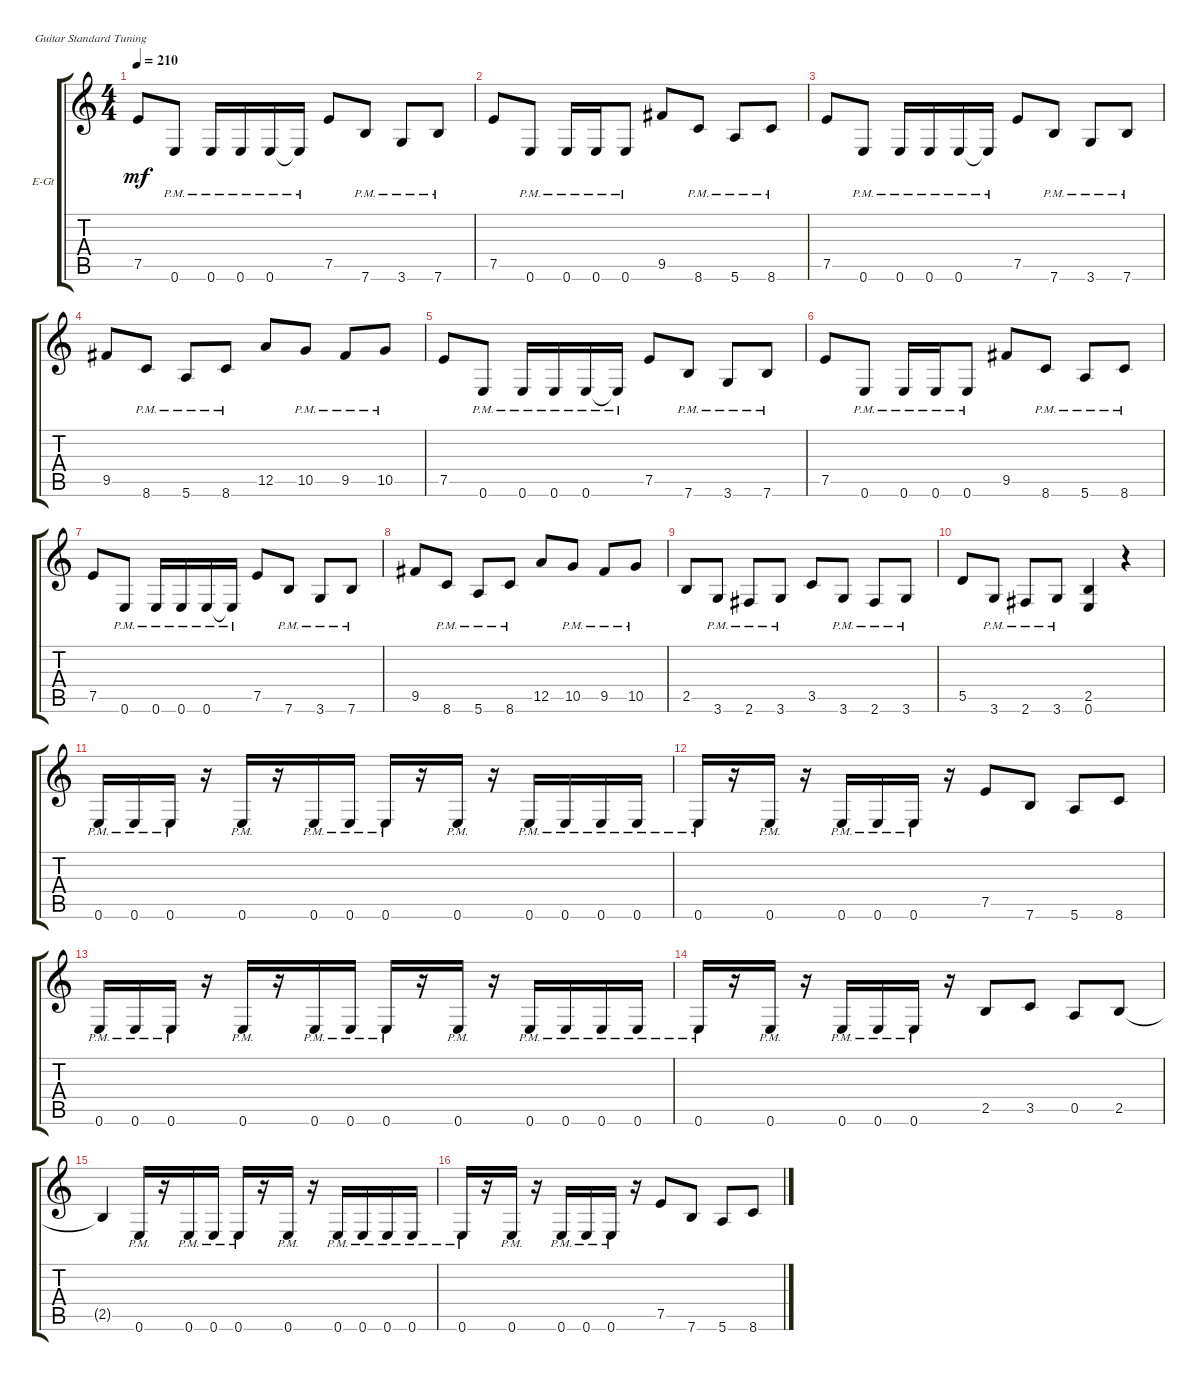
\bracketExtendMode groupsimilarinstruments
\firstSystemTrackNameOrientation horizontal
\otherSystemsTrackNameOrientation horizontal
\track ("right" "E-Gt") {instrument distortionguitar}
\staff {score tabs}
\tuning (E4 B3 G3 D3 A2 E2)
\ts (4 4)
\tempo 210
\clef g2
\ks c
7.5.8{dy mf} 0.6{pm}.8 0.6{pm}.16 0.6{pm}.16 0.6{pm}.16 0.6{pm t}.16 7.5.8 7.6{pm}.8 3.6{pm}.8 7.6{pm}.8 |
7.5.8 0.6{pm}.8 0.6{pm}.16 0.6{pm}.16 0.6{pm}.8 9.5.8 8.6{pm}.8 5.6{pm}.8 8.6{pm}.8 |
7.5.8 0.6{pm}.8 0.6{pm}.16 0.6{pm}.16 0.6{pm}.16 0.6{pm t}.16 7.5.8 7.6{pm}.8 3.6{pm}.8 7.6{pm}.8 |
9.5.8 8.6{pm}.8 5.6{pm}.8 8.6{pm}.8 12.5.8 10.5{pm}.8 9.5{pm}.8 10.5{pm}.8 |
7.5.8 0.6{pm}.8 0.6{pm}.16 0.6{pm}.16 0.6{pm}.16 0.6{pm t}.16 7.5.8 7.6{pm}.8 3.6{pm}.8 7.6{pm}.8 |
7.5.8 0.6{pm}.8 0.6{pm}.16 0.6{pm}.16 0.6{pm}.8 9.5.8 8.6{pm}.8 5.6{pm}.8 8.6{pm}.8 |
7.5.8 0.6{pm}.8 0.6{pm}.16 0.6{pm}.16 0.6{pm}.16 0.6{pm t}.16 7.5.8 7.6{pm}.8 3.6{pm}.8 7.6{pm}.8 |
9.5.8 8.6{pm}.8 5.6{pm}.8 8.6{pm}.8 12.5.8 10.5{pm}.8 9.5{pm}.8 10.5{pm}.8 |
2.5.8 3.6{pm}.8 2.6{pm}.8 3.6{pm}.8 3.5.8 3.6{pm}.8 2.6{pm}.8 3.6{pm}.8 |
5.5.8 3.6{pm}.8 2.6{pm}.8 3.6{pm}.8 (0.6 2.5).4 r.4 |
0.6{pm}.16 0.6{pm}.16 0.6{pm}.16 r.16 0.6{pm}.16 r.16 0.6{pm}.16 0.6{pm}.16 0.6{pm}.16 r.16 0.6{pm}.16 r.16 0.6{pm}.16 0.6{pm}.16 0.6{pm}.16 0.6{pm}.16 |
0.6{pm}.16 r.16 0.6{pm}.16 r.16 0.6{pm}.16 0.6{pm}.16 0.6{pm}.16 r.16 7.5.8 7.6.8 5.6.8 8.6.8 |
0.6{pm}.16 0.6{pm}.16 0.6{pm}.16 r.16 0.6{pm}.16 r.16 0.6{pm}.16 0.6{pm}.16 0.6{pm}.16 r.16 0.6{pm}.16 r.16 0.6{pm}.16 0.6{pm}.16 0.6{pm}.16 0.6{pm}.16 |
0.6{pm}.16 r.16 0.6{pm}.16 r.16 0.6{pm}.16 0.6{pm}.16 0.6{pm}.16 r.16 2.5.8 3.5.8 0.5.8 2.5.8 |
2.5{t}.4 0.6{pm}.16 r.16 0.6{pm}.16 0.6{pm}.16 0.6{pm}.16 r.16 0.6{pm}.16 r.16 0.6{pm}.16 0.6{pm}.16 0.6{pm}.16 0.6{pm}.16 |
0.6{pm}.16 r.16 0.6{pm}.16 r.16 0.6{pm}.16 0.6{pm}.16 0.6{pm}.16 r.16 7.5.8 7.6.8 5.6.8 8.6.8
